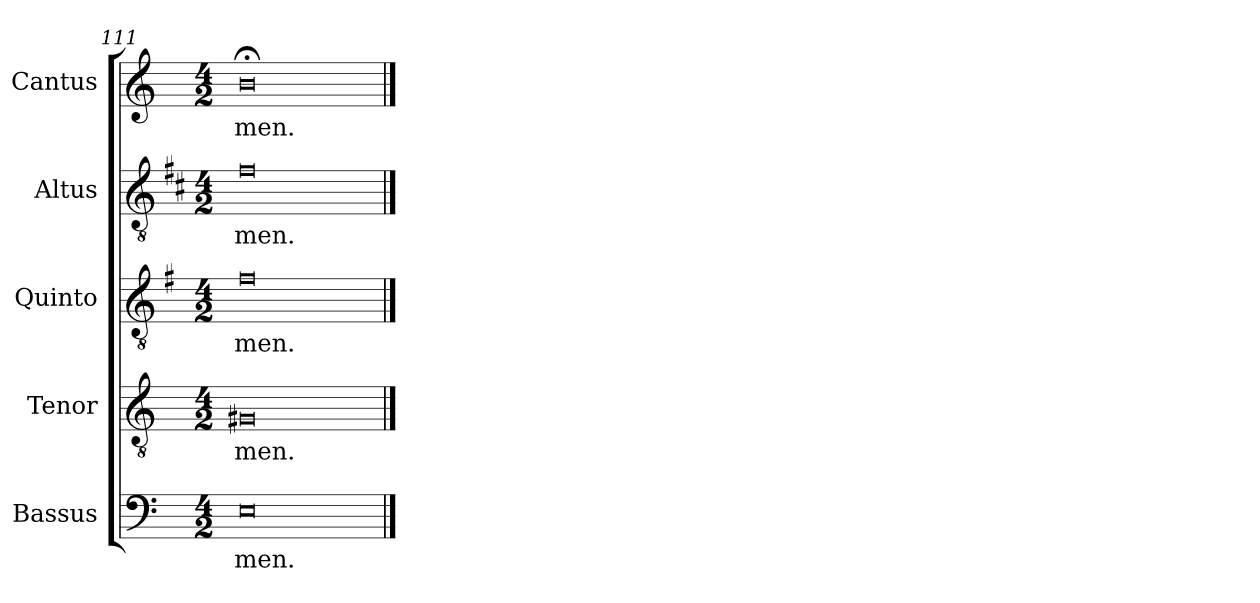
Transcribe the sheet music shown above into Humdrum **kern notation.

**kern	**text	**kern	**text	**kern	**text	**kern	**text	**kern	**text
*part5	*part5	*part4	*part4	*part3	*part3	*part2	*part2	*part1	*part1
*staff5	*staff5	*staff4	*staff4	*staff3	*staff3	*staff2	*staff2	*staff1	*staff1
*I"Bassus	*	*I"Tenor	*	*I"Quinto	*	*I"Altus	*	*I"Cantus	*
*I'B	*	*I'T	*	*	*	*I'A	*	*I'C	*
*clefF4	*	*clefGv2	*	*clefGv2	*	*clefGv2	*	*clefG2	*
*	*	*	*	*ITrd4c7	*	*ITrd1c2	*	*	*
*k[]	*	*k[]	*	*k[]	*	*k[]	*	*k[]	*
*C:	*	*C:	*	*C:	*	*C:	*	*C:	*
*M4/2	*	*M4/2	*	*M4/2	*	*M4/2	*	*M4/2	*
=111	=111	=111	=111	=111	=111	=111	=111	=111	=111
!	!LO:LY:b	!	!LO:LY:b	!	!LO:LY:b	!	!LO:LY:b	!	!LO:LY:b
0E	-men.	0G#X	-men.	0B	-men.	0e	-men.	0b;<	-men.
==	==	==	==	==	==	==	==	==	==
*-	*-	*-	*-	*-	*-	*-	*-	*-	*-
